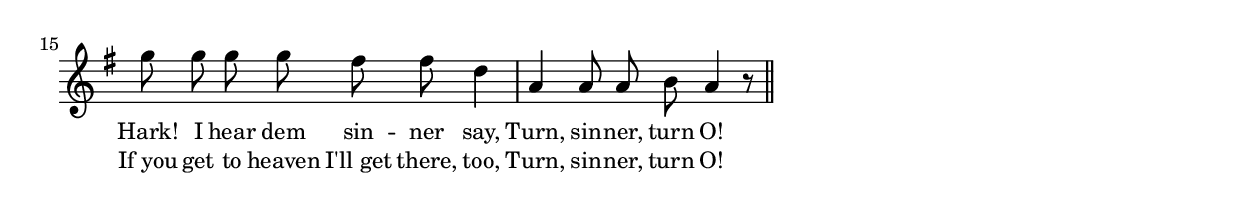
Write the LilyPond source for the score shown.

% 048-p3b.ly - Part of the score sheet for "Turn, sinner, turn O!"
% Copyright (C) 2007  Marcus Brinkmann <marcus@gnu.org>
%
% This score sheet is free software; you can redistribute it and/or
% modify it under the terms of the Creative Commons Legal Code
% Attribution-ShareALike as published by Creative Commons; either
% version 2.0 of the License, or (at your option) any later version.
%
% This score sheet is distributed in the hope that it will be useful,
% but WITHOUT ANY WARRANTY; without even the implied warranty of
% MERCHANTABILITY or FITNESS FOR A PARTICULAR PURPOSE.  See the
% Creative Commons Legal Code Attribution-ShareALike for more details.
%
% You should have received a copy of the Creative Commons Legal Code
% Attribution-ShareALike along with this score sheet; if not, write to
% Creative Commons, 543 Howard Street, 5th Floor,
% San Francisco, CA 94105-3013  United States

\version "2.21.0"

%\header
%{
%  title = "Turn, Sinner, Turn O!"
%  composer = "trad."
%}

melody =
<<
     \context Voice
    {
	\set Staff.midiInstrument = "acoustic grand"
	\override Staff.VerticalAxisGroup.minimum-Y-extent = #'(0 . 0)

	\autoBeamOff

	\time 4/4
	\clef violin
	\key g \major

	\set Score.currentBarNumber = #15

	% Force bar number at beginning.
	\bar ""
	g''8 g'' g'' g'' fis'' fis'' d''4 | a'4 a'8 a' b' a'4 r8 \bar "||"
    }

    \new Lyrics
    \lyricsto "" {
        \override LyricText.font-size = #0
        \override StanzaNumber.font-size = #-1

	Hark! I hear dem sin -- ner say, Turn, sin -- ner, turn O!
    }

    \new Lyrics
    \lyricsto "" {
        \override LyricText.font-size = #0
        \override StanzaNumber.font-size = #-1

	"If you" get to heaven "I'll get" there, too, Turn, sin -- ner, turn O!
    }
>>


\score
{
  \new Staff { \melody }

  \layout
  {
    indent = 0.0
    \context
    {
      \Staff
      \remove "Time_signature_engraver"
    }
  }
}


\score
{
  \new Staff { \unfoldRepeats \melody }


  \midi {
    \tempo 4 = 80
    }


}
